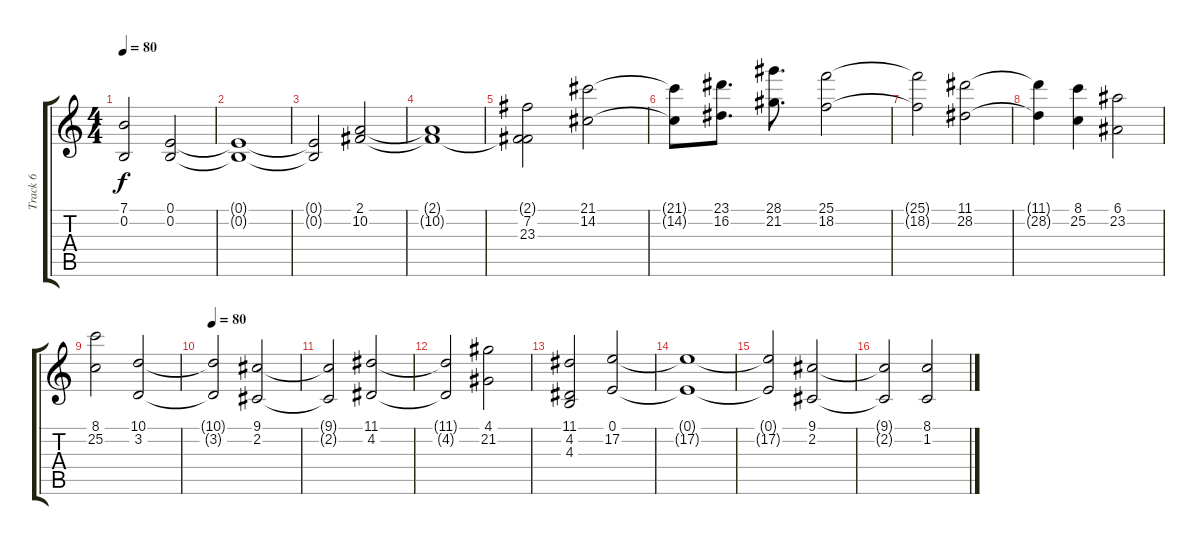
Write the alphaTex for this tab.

\track ("Track 6" "Track 6") {instrument stringensemble1}
\staff {score tabs}
\tuning (E4 B3 G3 D3 A2 E2) {hide}
\ts (4 4)
\tempo 80
\clef g2
\ks c
(7.1{t} 0.2{t}).2{dy f} (0.1 0.2).2 |
(0.1{t} 0.2{t}).1 |
(0.1{t} 0.2{t}).2 (2.1 10.2).2 |
(2.1{t} 10.2{t}).1 |
(2.1{t} 7.2 23.3).2 (21.1 14.2).2 |
(21.1{t} 14.2{t}).8 (23.1 16.2).8{d volume 7} (28.1 21.2).8{d} (25.1 18.2).2 |
(25.1{t} 18.2{t}).2 (11.1 28.2).2{volume 5} |
(11.1{t} 28.2{t}).4 (8.1 25.2).4{volume 7} (6.1 23.2).2 |
(8.1 25.2).2 (10.1 3.2).2{volume 5} |
\tempo 80
(10.1{t} 3.2{t}).2 (9.1 2.2).2 |
(9.1{t} 2.2{t}).2 (11.1 4.2).2 |
(11.1{t} 4.2{t}).2 (4.1 21.2).2 |
(11.1 4.2 4.3).2 (0.1 17.2).2 |
(0.1{t} 17.2{t}).1 |
(0.1{t} 17.2{t}).2 (9.1 2.2).2 |
(9.1{t} 2.2{t}).2 (8.1 1.2).2
